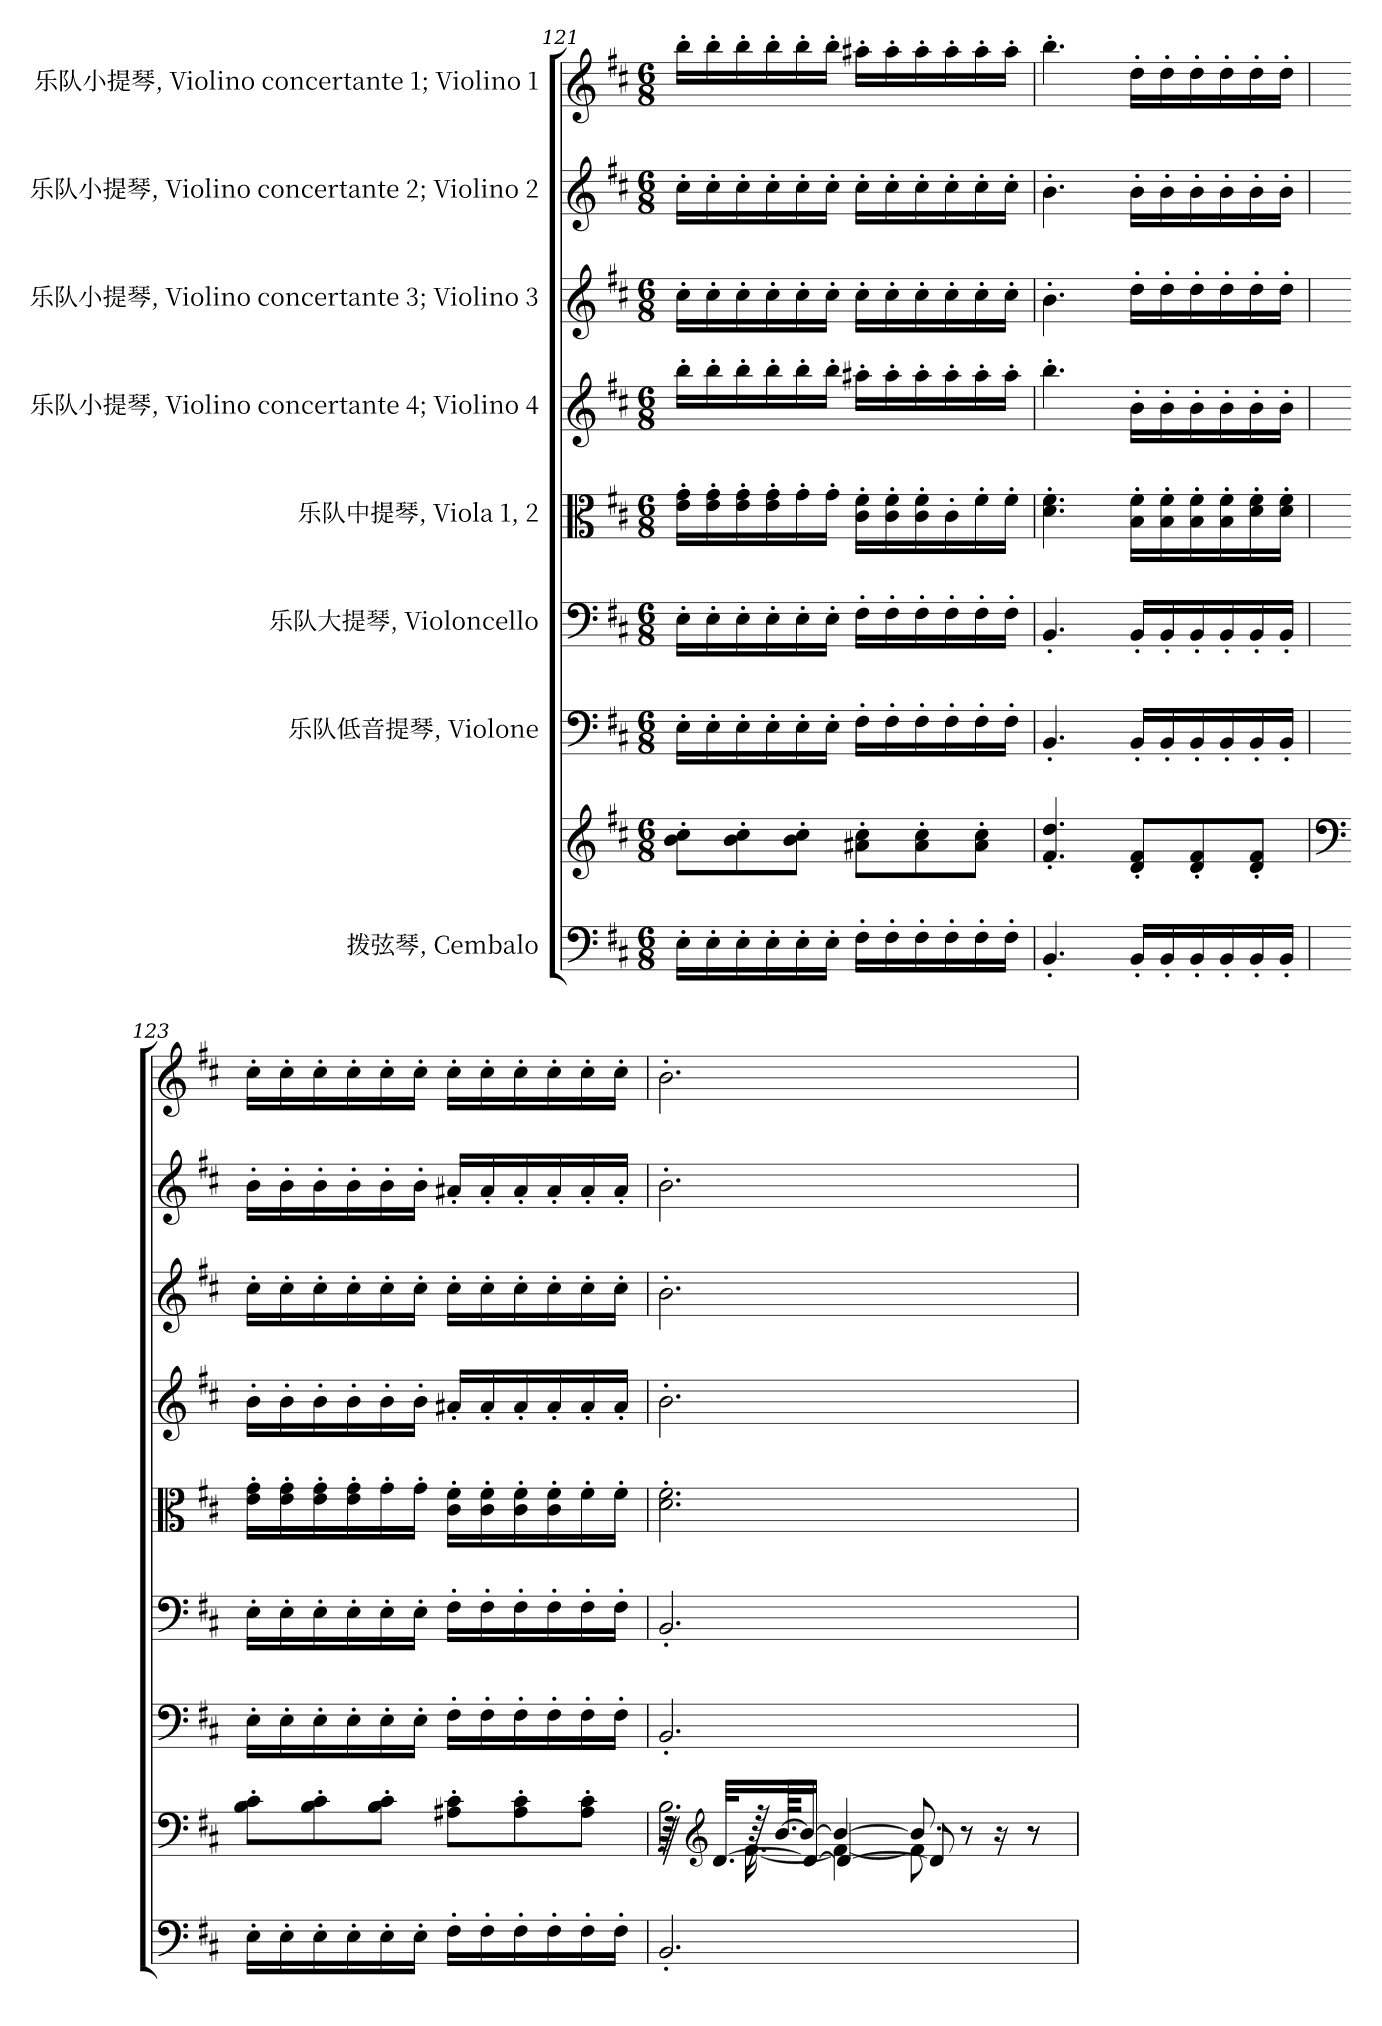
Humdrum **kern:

**kern	**kern	**kern	**kern	**kern	**kern	**kern	**kern	**kern
*part8	*part8	*part7	*part6	*part5	*part4	*part3	*part2	*part1
*staff9	*staff8	*staff7	*staff6	*staff5	*staff4	*staff3	*staff2	*staff1
*I"拨弦琴, Cembalo	*	*I"乐队低音提琴, Violone	*I"乐队大提琴, Violoncello	*I"乐队中提琴, Viola 1, 2	*I"乐队小提琴, Violino concertante 4; Violino 4	*I"乐队小提琴, Violino concertante 3; Violino 3	*I"乐队小提琴, Violino concertante 2; Violino 2	*I"乐队小提琴, Violino concertante 1; Violino 1
*clefF4	*clefG2	*clefF4	*clefF4	*clefC3	*clefG2	*clefG2	*clefG2	*clefG2
*	*	*ITrd7c12	*	*	*	*	*	*
*k[f#c#]	*k[f#c#]	*k[f#c#]	*k[f#c#]	*k[f#c#]	*k[f#c#]	*k[f#c#]	*k[f#c#]	*k[f#c#]
*M6/8	*M6/8	*M6/8	*M6/8	*M6/8	*M6/8	*M6/8	*M6/8	*M6/8
=121	=121	=121	=121	=121	=121	=121	=121	=121
16E'\LL	8b\' 8cc#\'L	16EE'\LL	16E'\LL	16e\' 16g\'LL	16bb'\LL	16cc#'\LL	16cc#'\LL	16bb'\LL
16E'\	.	16EE'\	16E'\	16e\' 16g\'	16bb'\	16cc#'\	16cc#'\	16bb'\
16E'\	8b\' 8cc#\'	16EE'\	16E'\	16e\' 16g\'	16bb'\	16cc#'\	16cc#'\	16bb'\
16E'\	.	16EE'\	16E'\	16e\' 16g\'	16bb'\	16cc#'\	16cc#'\	16bb'\
16E'\	8b\' 8cc#\'J	16EE'\	16E'\	16g'\	16bb'\	16cc#'\	16cc#'\	16bb'\
16E'\JJ	.	16EE'\JJ	16E'\JJ	16g'\JJ	16bb'\JJ	16cc#'\JJ	16cc#'\JJ	16bb'\JJ
16F#'\LL	8a#X\' 8cc#\'L	16FF#'\LL	16F#'\LL	16c#\' 16f#\'LL	16aa#X'\LL	16cc#'\LL	16cc#'\LL	16aa#X'\LL
16F#'\	.	16FF#'\	16F#'\	16c#\' 16f#\'	16aa#'\	16cc#'\	16cc#'\	16aa#'\
16F#'\	8a#\' 8cc#\'	16FF#'\	16F#'\	16c#\' 16f#\'	16aa#'\	16cc#'\	16cc#'\	16aa#'\
16F#'\	.	16FF#'\	16F#'\	16c#'\	16aa#'\	16cc#'\	16cc#'\	16aa#'\
16F#'\	8a#\' 8cc#\'J	16FF#'\	16F#'\	16f#'\	16aa#'\	16cc#'\	16cc#'\	16aa#'\
16F#'\JJ	.	16FF#'\JJ	16F#'\JJ	16f#'\JJ	16aa#'\JJ	16cc#'\JJ	16cc#'\JJ	16aa#'\JJ
=122	=122	=122	=122	=122	=122	=122	=122	=122
4.BB'/	4.f#/' 4.dd/'	4.BBB'/	4.BB'/	4.d\' 4.f#\'	4.bb'\	4.b'\	4.b'\	4.bb'\
16BB'/LL	8d/' 8f#/'L	16BBB'/LL	16BB'/LL	16B\' 16f#\'LL	16b'\LL	16dd'\LL	16b'\LL	16dd'\LL
16BB'/	.	16BBB'/	16BB'/	16B\' 16f#\'	16b'\	16dd'\	16b'\	16dd'\
16BB'/	8d/' 8f#/'	16BBB'/	16BB'/	16B\' 16f#\'	16b'\	16dd'\	16b'\	16dd'\
16BB'/	.	16BBB'/	16BB'/	16B\' 16f#\'	16b'\	16dd'\	16b'\	16dd'\
16BB'/	8d/' 8f#/'J	16BBB'/	16BB'/	16d\' 16f#\'	16b'\	16dd'\	16b'\	16dd'\
16BB'/JJ	.	16BBB'/JJ	16BB'/JJ	16d\' 16f#\'JJ	16b'\JJ	16dd'\JJ	16b'\JJ	16dd'\JJ
!!LO:PB:g=z
=123	=123	=123	=123	=123	=123	=123	=123	=123
*	*clefF4	*	*	*	*	*	*	*
16E'\LL	8B\' 8c#\'L	16EE'\LL	16E'\LL	16e\' 16g\'LL	16b'\LL	16cc#'\LL	16b'\LL	16cc#'\LL
16E'\	.	16EE'\	16E'\	16e\' 16g\'	16b'\	16cc#'\	16b'\	16cc#'\
16E'\	8B\' 8c#\'	16EE'\	16E'\	16e\' 16g\'	16b'\	16cc#'\	16b'\	16cc#'\
16E'\	.	16EE'\	16E'\	16e\' 16g\'	16b'\	16cc#'\	16b'\	16cc#'\
16E'\	8B\' 8c#\'J	16EE'\	16E'\	16g'\	16b'\	16cc#'\	16b'\	16cc#'\
16E'\JJ	.	16EE'\JJ	16E'\JJ	16g'\JJ	16b'\JJ	16cc#'\JJ	16b'\JJ	16cc#'\JJ
16F#'\LL	8A#X\' 8c#\'L	16FF#'\LL	16F#'\LL	16c#\' 16f#\'LL	16a#X'/LL	16cc#'\LL	16a#X'/LL	16cc#'\LL
16F#'\	.	16FF#'\	16F#'\	16c#\' 16f#\'	16a#'/	16cc#'\	16a#'/	16cc#'\
16F#'\	8A#\' 8c#\'	16FF#'\	16F#'\	16c#\' 16f#\'	16a#'/	16cc#'\	16a#'/	16cc#'\
16F#'\	.	16FF#'\	16F#'\	16c#\' 16f#\'	16a#'/	16cc#'\	16a#'/	16cc#'\
16F#'\	8A#\' 8c#\'J	16FF#'\	16F#'\	16f#'\	16a#'/	16cc#'\	16a#'/	16cc#'\
16F#'\JJ	.	16FF#'\JJ	16F#'\JJ	16f#'\JJ	16a#'/JJ	16cc#'\JJ	16a#'/JJ	16cc#'\JJ
=124	=124	=124	=124	=124	=124	=124	=124	=124
*	*	*	*	*	*	*	*	*MM60
*	*^	*	*	*	*	*	*	*
*	*	*^	*	*	*	*	*	*	*
*	*	*	*^	*	*	*	*	*	*	*
2.BB'/	32r	32r	64r	2.B'\	2.BBB'/	2.BB'/	2.d\' 2.f#\'	2.b'\	2.b'\	2.b'\	2.b'\
*	*clefG2	*	*	*	*	*	*	*	*	*	*
.	.	.	[32.d/KLL	.	.	.	.	.	.	.	.
.	128r	[16.f#\	.	.	.	.	.	.	.	.	.
.	[64.b/KKLL	.	.	.	.	.	.	.	.	.	.
.	16b/JJ_	.	16d/JJ_	.	.	.	.	.	.	.	.
.	4b/_	4f#\_	4d/_	.	.	.	.	.	.	.	.
.	8.b/]	8f#\]	8d/]	.	.	.	.	.	.	.	.
.	.	8r	8r	.	.	.	.	.	.	.	.
.	16r	.	.	.	.	.	.	.	.	.	.
.	8r	8r	8r	.	.	.	.	.	.	.	.
*	*v	*v	*v	*v	*	*	*	*	*	*	*
=	=	=	=	=	=	=	=	=
*-	*-	*-	*-	*-	*-	*-	*-	*-
